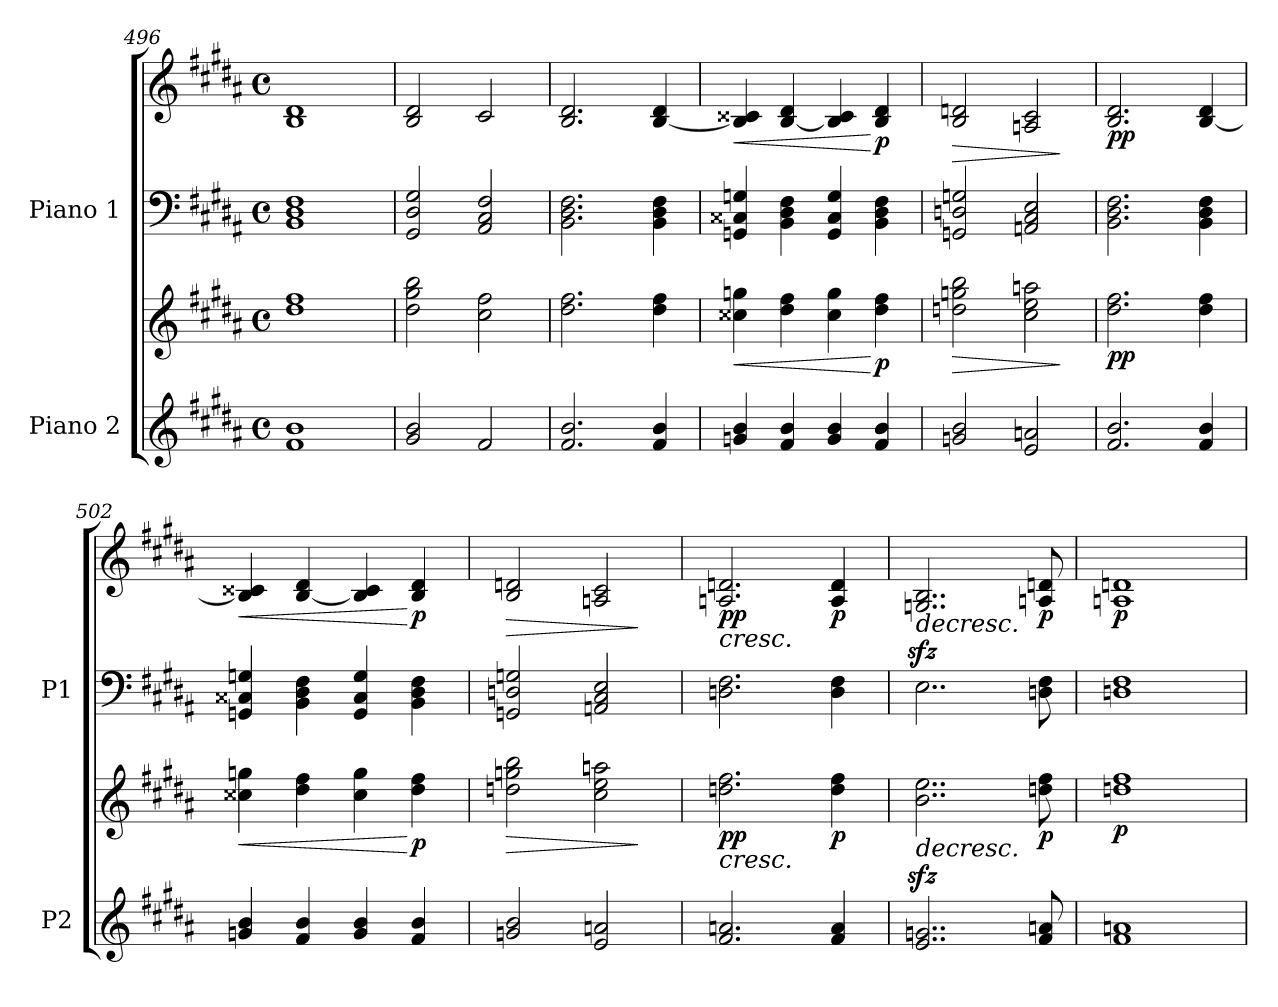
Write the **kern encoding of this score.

**kern	**kern	**dynam	**kern	**kern	**dynam
*part2	*part2	*part2	*part1	*part1	*part1
*staff4	*staff3	*staff3/4	*staff2	*staff1	*staff1/2
*I"Piano 2	*	*	*I"Piano 1	*	*
*I'P2	*	*	*I'P1	*	*
*clefG2	*clefG2	*	*clefF4	*clefG2	*
*k[f#c#g#d#a#]	*k[f#c#g#d#a#]	*	*k[f#c#g#d#a#]	*k[f#c#g#d#a#]	*
*M4/4	*M4/4	*	*M4/4	*M4/4	*
*met(c)	*met(c)	*	*met(c)	*met(c)	*
=496	=496	=496	=496	=496	=496
1f# 1b	1dd# 1ff#	.	1BB 1D# 1F#	1B 1d#	.
!!LO:PB:g=z
=497	=497	=497	=497	=497	=497
2g#/ 2b/	2dd#\ 2gg#\ 2bb\	.	2GG#/ 2D#/ 2G#/	2B/ 2d#/	.
2f#/	2cc#\ 2ff#\	.	2AA#/ 2C#/ 2F#/	2c#/	.
=498	=498	=498	=498	=498	=498
2.f#/ 2.b/	2.dd#\ 2.ff#\	.	2.BB\ 2.D#\ 2.F#\	2.B/ 2.d#/	.
*	*	*	*	*MM80	*
4f#/ 4b/	4dd#\ 4ff#\	.	4BB\ 4D#\ 4F#\	[4B/ 4d#/	.
=499	=499	=499	=499	=499	=499
!	!	!LO:HP:b	!	!	!LO:HP:b
4gn/ 4b/	4cc##X\ 4ggn\	<	4GGn/ 4C##X/ 4Gn/	4B/] 4c##X/	<
4f#/ 4b/	4dd#\ 4ff#\	.	4BB\ 4D#\ 4F#\	[4B/ 4d#/	.
4g/ 4b/	4cc##\ 4gg\	.	4GG/ 4C##/ 4G/	4B/] 4c##/	.
!	!	!LO:DY:n=1:b	!	!	!LO:DY:n=1:b
4f#/ 4b/	4dd#\ 4ff#\	[ p	4BB\ 4D#\ 4F#\	4B/ 4d#/	[ p
=500	=500	=500	=500	=500	=500
*	*	*	*	*MM72	*
!	!	!LO:HP:b	!	!	!LO:HP:b
2gn/ 2b/	2ddn\ 2ggn\ 2bb\	>	2GGn/ 2Dn/ 2Gn/	2B/ 2dn/	>
2e/ 2an/	2cc#\ 2ee\ 2aan\	.	2AAn/ 2C#/ 2E/	2An/ 2c#/	.
.	.	]	.	.	]
=501	=501	=501	=501	=501	=501
!	!	!LO:DY:b	!	!	!LO:DY:b
2.f#/ 2.b/	2.dd#\ 2.ff#\	pp	2.BB\ 2.D#\ 2.F#\	2.B/ 2.d#/	pp
*	*	*	*	*MM80	*
4f#/ 4b/	4dd#\ 4ff#\	.	4BB\ 4D#\ 4F#\	[4B/ 4d#/	.
!!LO:LB:g=z
=502	=502	=502	=502	=502	=502
!	!	!LO:HP:b	!	!	!LO:HP:b
4gn/ 4b/	4cc##X\ 4ggn\	<	4GGn/ 4C##X/ 4Gn/	4B/] 4c##X/	<
4f#/ 4b/	4dd#\ 4ff#\	.	4BB\ 4D#\ 4F#\	[4B/ 4d#/	.
4g/ 4b/	4cc##\ 4gg\	.	4GG/ 4C##/ 4G/	4B/] 4c##/	.
!	!	!LO:DY:n=1:b	!	!	!LO:DY:n=1:b
4f#/ 4b/	4dd#\ 4ff#\	[ p	4BB\ 4D#\ 4F#\	4B/ 4d#/	[ p
=503	=503	=503	=503	=503	=503
*	*	*	*	*MM72	*
!	!	!LO:HP:b	!	!	!LO:HP:b
2gn/ 2b/	2ddn\ 2ggn\ 2bb\	>	2GGn/ 2Dn/ 2Gn/	2B/ 2dn/	>
2e/ 2an/	2cc#\ 2ee\ 2aan\	.	2AAn/ 2C#/ 2E/	2An/ 2c#/	.
.	.	]	.	.	]
=504	=504	=504	=504	=504	=504
!	!	!LO:HP:b	!	!	!LO:HP:b
!	!	!LO:DY:n=1:b	!	!	!LO:DY:n=1:b
2.f#/ 2.an/	2.ddn\ 2.ff#\	< pp	2.Dn\ 2.F#\	2.An/ 2.dn/	< pp
!	!	!LO:DY:n=2:b	!	!	!LO:DY:n=2:b
4f#/ 4a/	4dd\ 4ff#\	p	4D\ 4F#\	4A/ 4d/	p
.	.	[	.	.	[
=505	=505	=505	=505	=505	=505
!	!	!LO:HP:b	!	!	!LO:HP:b
2..e/ 2..gn/	2..b\zz< 2..ee\zz<	>	2..E\	2..Gn/zz< 2..B/zz<	>
!	!	!LO:DY:b	!	!	!LO:DY:b
8f#/ 8an/	8ddn\ 8ff#\	p	8Dn\ 8F#\	8An/ 8dn/	p
=506	=506	=506	=506	=506	=506
!	!	!LO:DY:b	!	!	!LO:DY:b
1f# 1an	1ddn 1ff#	p	1Dn 1F#	1An 1dn	p
.	.	]	.	.	]
=	=	=	=	=	=
*-	*-	*-	*-	*-	*-
